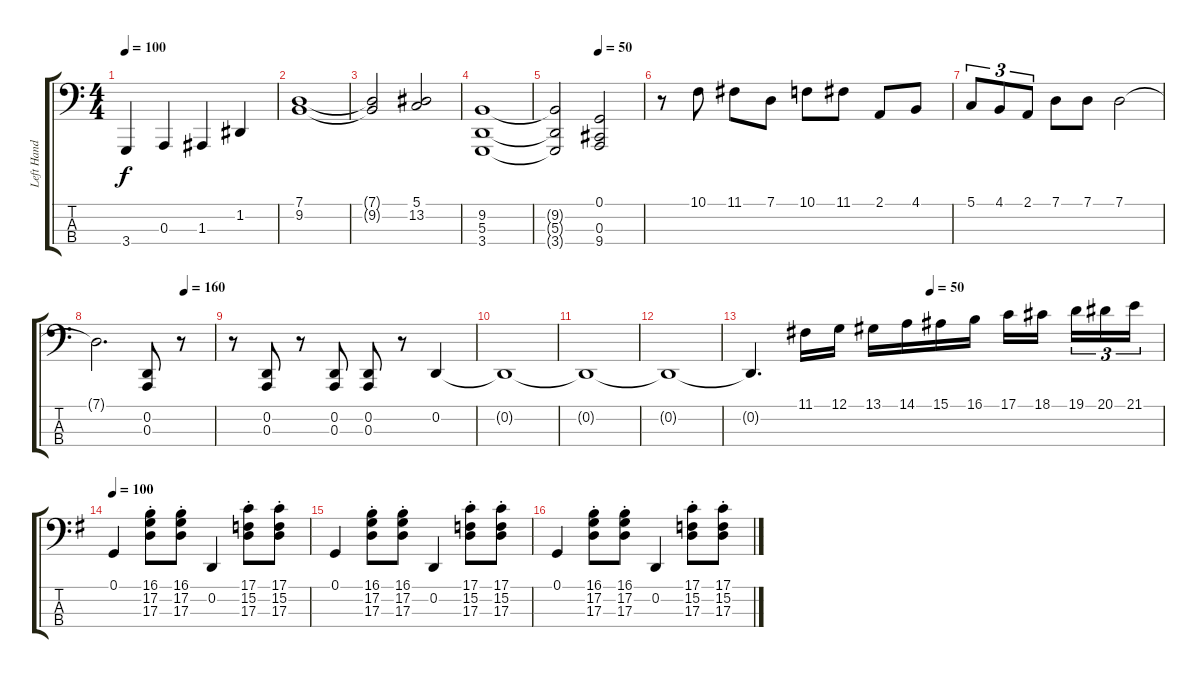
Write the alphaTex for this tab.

\track ("Left Hand" "Left Hand") {instrument acousticgrandpiano}
\staff {score tabs}
\tuning (G2 D2 A1 E1) {hide}
\ts (4 4)
\tempo 100
\clef f4
\ks c
3.4.4{dy f} 0.3.4 1.3.4 1.2.4 |
(7.1 9.2).1 |
(7.1{t} 9.2{t}).2 (5.1 13.2).2 |
(9.2 5.3 3.4).1 |
\tempo (50 0.5)
(9.2{t} 5.3{t} 3.4{t}).2 (0.1 0.3 9.4).2 |
r.8 10.1.8 11.1.8 7.1.8 10.1.8 11.1.8 2.1.8 4.1.8 |
5.1.8{tu (3 2)} 4.1.8{tu (3 2)} 2.1.8{tu (3 2)} 7.1.8 7.1.8 7.1.2 |
\tempo (160 0.75)
7.1{t}.2{d} (0.2 0.3).8 r.8 |
r.8 (0.2 0.3).8 r.8 (0.2 0.3).8 (0.2 0.3).8 r.8 0.2.4 |
0.2{t}.1 |
0.2{t}.1 |
0.2{t}.1 |
\tempo (50 0.4375)
0.2{t}.4{d} 11.1.16 12.1.16 13.1.16 14.1.16 15.1.16 16.1.16 17.1.16 18.1.16{beam splitsecondary} 19.1.16{tu (3 2)} 20.1.16{tu (3 2)} 21.1.16{tu (3 2)} |
\tempo 100
\ks g
0.1.4 (16.1{st} 17.2 17.3).8 (16.1{st} 17.2 17.3).8 0.2.4 (17.1{st} 15.2{st} 17.3{st}).8 (17.1{st} 15.2{st} 17.3{st}).8 |
0.1.4 (16.1{st} 17.2 17.3).8 (16.1{st} 17.2 17.3).8 0.2.4 (17.1{st} 15.2{st} 17.3{st}).8 (17.1{st} 15.2{st} 17.3{st}).8 |
0.1.4 (16.1{st} 17.2 17.3).8 (16.1{st} 17.2 17.3).8 0.2.4 (17.1{st} 15.2{st} 17.3{st}).8 (17.1{st} 15.2{st} 17.3{st}).8
